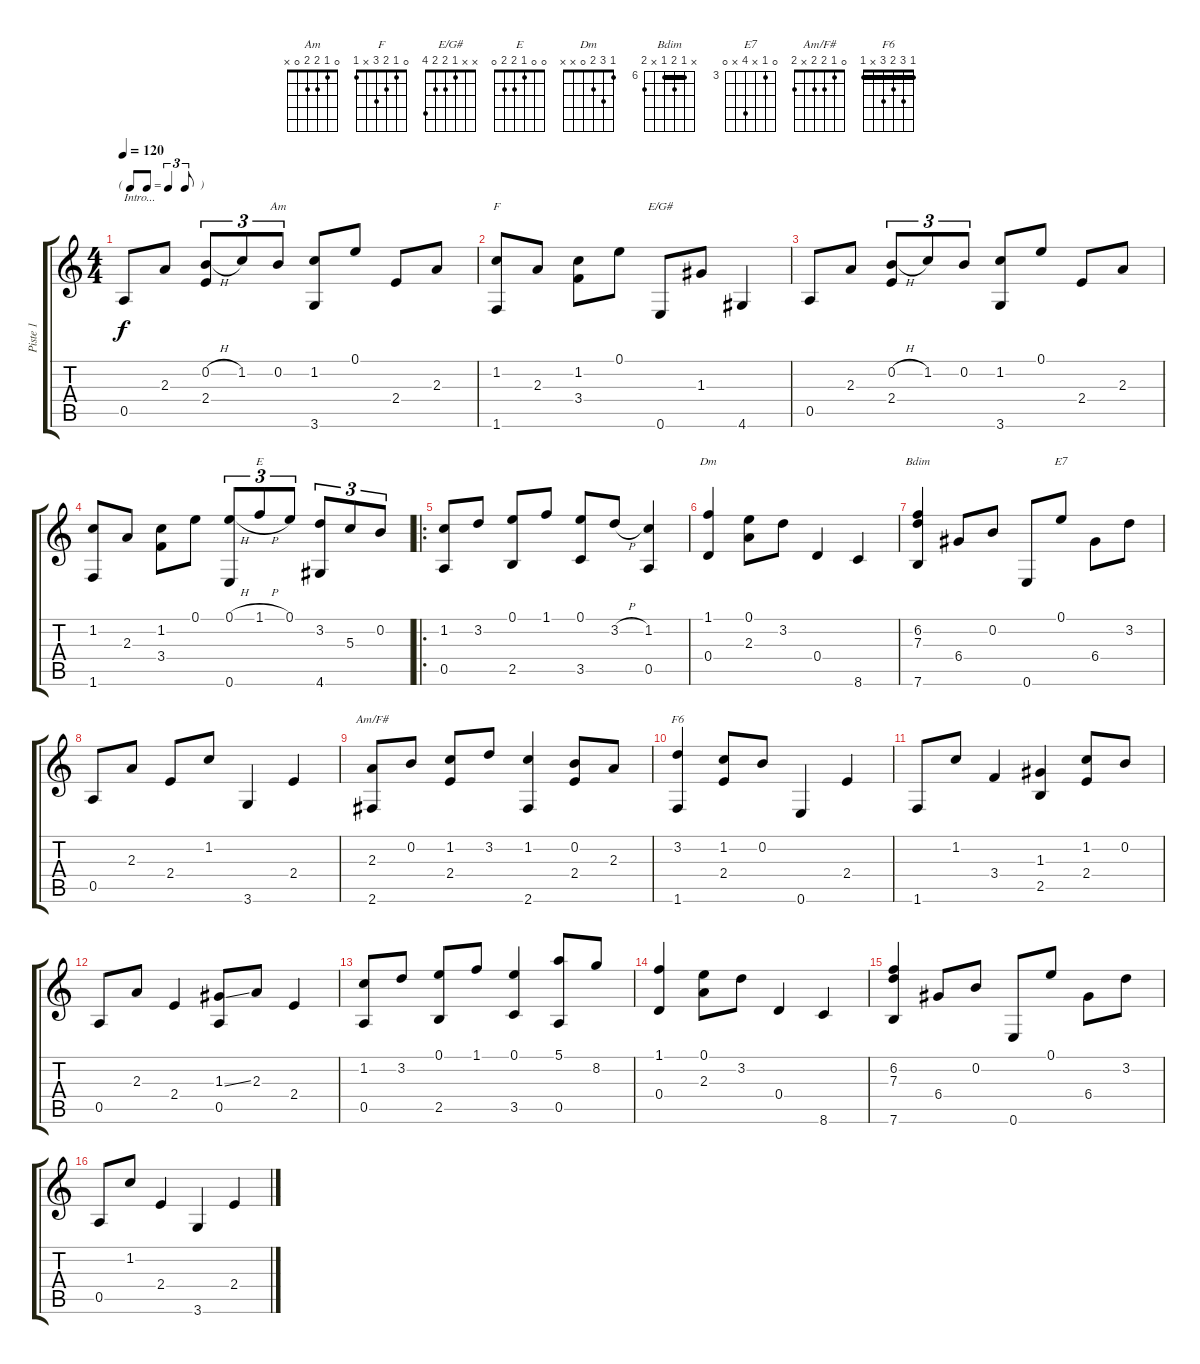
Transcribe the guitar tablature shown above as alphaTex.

\track ("Piste 1" "Piste 1") {instrument acousticguitarnylon}
\staff {score tabs}
\tuning (E4 B3 G3 D3 A2 E2) {hide}
\chord ("Am" 0 1 2 2 0 x)
\chord ("F" 0 1 2 3 x 1)
\chord ("E/G#" x x 1 2 2 4)
\chord ("E" 0 0 1 2 2 0)
\chord ("Dm" 1 3 2 0 x x)
\chord ("Bdim" x 6 7 6 x 7) {firstfret 6 barre 6}
\chord ("E7" 0 3 x 6 x 0) {firstfret 3}
\chord ("Am/F#" 0 1 2 2 x 2)
\chord ("F6" 1 3 2 3 x 1) {barre 1}
\ts (4 4)
\tf triplet8th
\tempo 120
\clef g2
\ks c
0.5.8{txt "Intro..." dy f instrument acousticguitarnylon} 2.3.8 (0.2{h} 2.4).8{tu (3 2)} 1.2.8{tu (3 2)} 0.2.8{tu (3 2) ch "Am"} (1.2 3.6).8 0.1.8 2.4.8 2.3.8 |
(1.2 1.6).8{ch "F"} 2.3.8 (1.2 3.4).8 0.1.8 0.6.8{ch "E/G#"} 1.3.8 4.6.4 |
0.5.8 2.3.8 (0.2{h} 2.4).8{tu (3 2)} 1.2.8{tu (3 2)} 0.2.8{tu (3 2)} (1.2 3.6).8 0.1.8 2.4.8 2.3.8 |
(1.2 1.6).8 2.3.8 (1.2 3.4).8 0.1.8 (0.1{h} 0.6).8{tu (3 2)} 1.1{h}.8{tu (3 2) ch "E"} 0.1.8{tu (3 2)} (3.2 4.6).8{tu (3 2)} 5.3.8{tu (3 2)} 0.2.8{tu (3 2)} |
\ro
(1.2 0.5).8 3.2.8 (0.1 2.5).8 1.1.8 (0.1 3.5).8 3.2{h}.8 (1.2 0.5).4 |
(1.1 0.4).4{ch "Dm"} (0.1 2.3).8 3.2.8 0.4.4 8.6.4 |
(6.2 7.3 7.6).4{ch "Bdim"} 6.4.8 0.2.8 0.6.8 0.1.8{ch "E7"} 6.4.8 3.2.8 |
0.5.8 2.3.8 2.4.8 1.2.8 3.6.4 2.4.4 |
(2.3 2.6).8{ch "Am/F#"} 0.2.8 (1.2 2.4).8 3.2.8 (1.2 2.6).4 (0.2 2.4).8 2.3.8 |
(3.2 1.6).4{ch "F6"} (1.2 2.4).8 0.2.8 0.6.4 2.4.4 |
1.6.8 1.2.8 3.4.4 (1.3 2.5).4 (1.2 2.4).8 0.2.8 |
0.5.8 2.3.8 2.4.4 (1.3{ss} 0.5).8 2.3.8 2.4.4 |
(1.2 0.5).8 3.2.8 (0.1 2.5).8 1.1.8 (0.1 3.5).4 (5.1 0.5).8 8.2.8 |
(1.1 0.4).4 (0.1 2.3).8 3.2.8 0.4.4 8.6.4 |
(6.2 7.3 7.6).4 6.4.8 0.2.8 0.6.8 0.1.8 6.4.8 3.2.8 |
0.5.8 1.2.8 2.4.4 3.6.4 2.4.4
